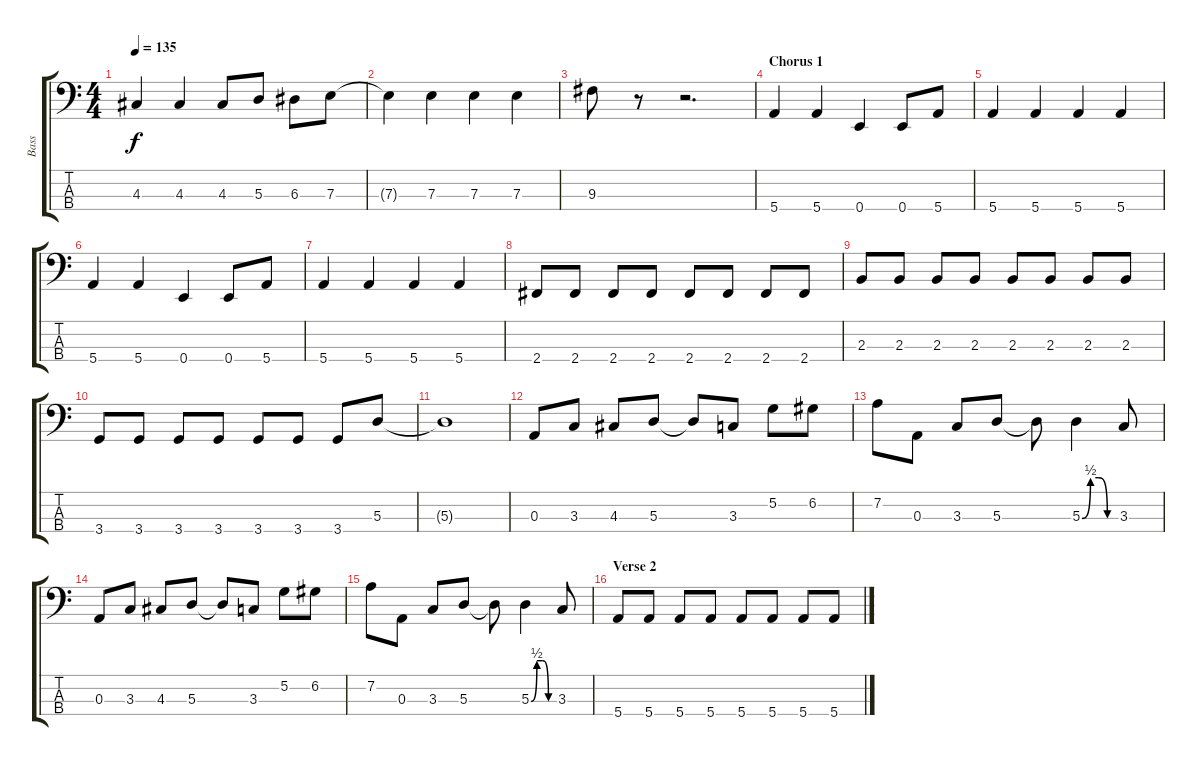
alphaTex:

\track ("Bass" "Bass") {instrument electricbassfinger}
\staff {score tabs}
\tuning (G2 D2 A1 E1) {hide}
\ts (4 4)
\tempo 135
\clef f4
\ks c
4.3.4{dy f} 4.3.4 4.3.8 5.3.8 6.3.8 7.3.8 |
7.3{t}.4 7.3.4 7.3.4 7.3.4 |
9.3.8 r.8 r.2{d} |
\section ("" "Chorus 1")
5.4.4 5.4.4 0.4.4 0.4.8 5.4.8 |
5.4.4 5.4.4 5.4.4 5.4.4 |
5.4.4 5.4.4 0.4.4 0.4.8 5.4.8 |
5.4.4 5.4.4 5.4.4 5.4.4 |
2.4.8 2.4.8 2.4.8 2.4.8 2.4.8 2.4.8 2.4.8 2.4.8 |
2.3.8 2.3.8 2.3.8 2.3.8 2.3.8 2.3.8 2.3.8 2.3.8 |
3.4.8 3.4.8 3.4.8 3.4.8 3.4.8 3.4.8 3.4.8 5.3.8 |
5.3{t}.1 |
0.3.8 3.3.8 4.3.8 5.3.8 5.3{t}.8 3.3.8 5.2.8 6.2.8 |
7.2.8 0.3.8 3.3.8 5.3.8 5.3{t}.8 5.3{be (custom 0 0 15 2 30 2 45 0 60 0)}.4 3.3.8 |
0.3.8 3.3.8 4.3.8 5.3.8 5.3{t}.8 3.3.8 5.2.8 6.2.8 |
7.2.8 0.3.8 3.3.8 5.3.8 5.3{t}.8 5.3{be (custom 0 0 15 2 30 2 45 0 60 0)}.4 3.3.8 |
\section ("" "Verse 2")
5.4.8 5.4.8 5.4.8 5.4.8 5.4.8 5.4.8 5.4.8 5.4.8
